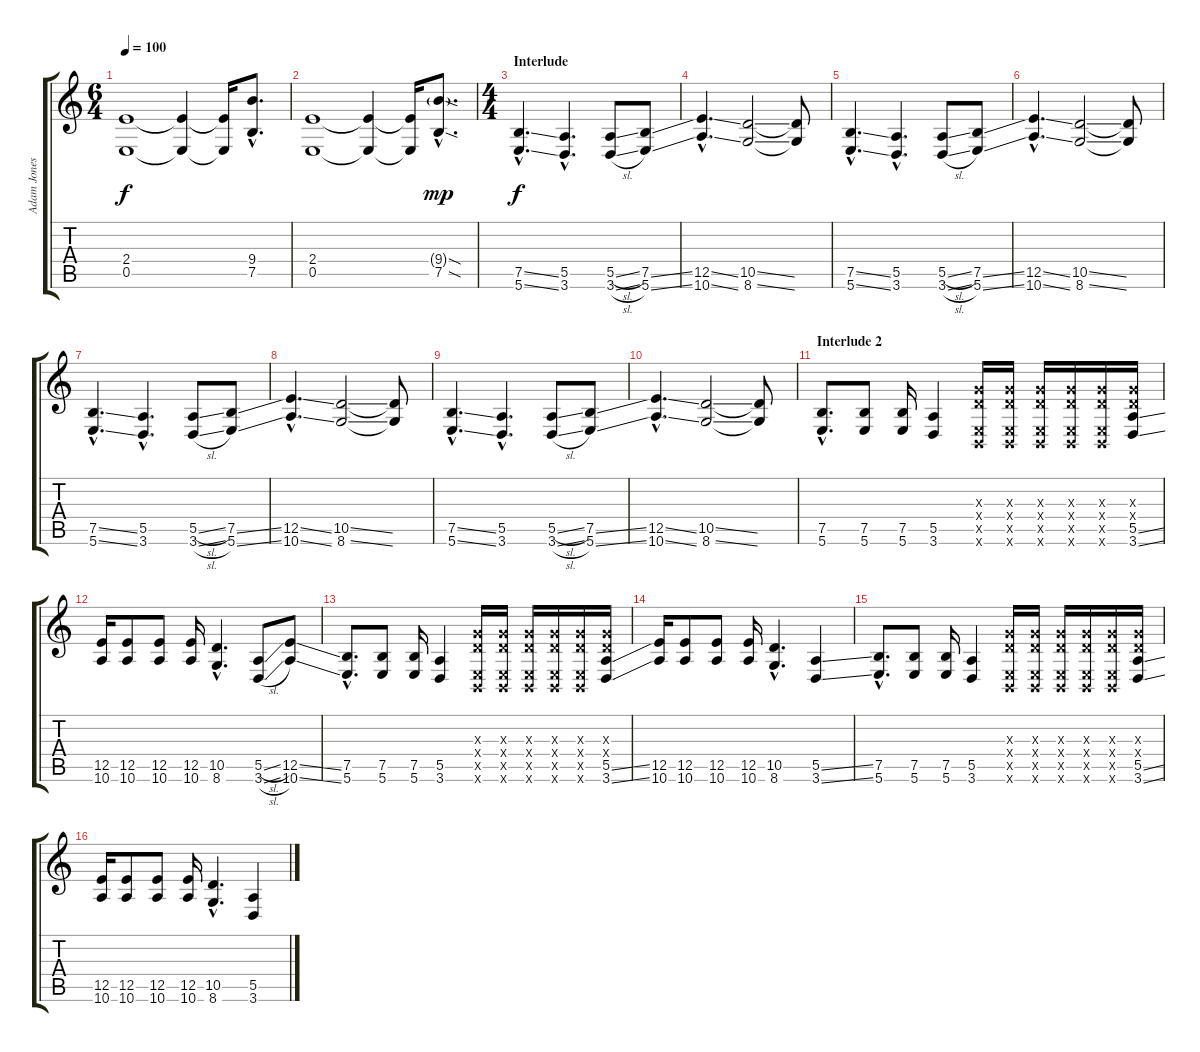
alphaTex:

\track ("Adam Jones - Guitar" "Adam Jones") {instrument distortionguitar}
\staff {score tabs}
\tuning (E4 B3 G3 D3 E2 B1) {hide}
\ts (6 4)
\tempo 100
\clef g2
\ks c
(2.4 0.5).1{dy f} (2.4{t} 0.5{t}).4 (2.4{t} 0.5{t}).16 (9.4{hac} 7.5{hac}).8{d} |
(2.4 0.5).1 (2.4{t} 0.5{t}).4 (2.4{t} 0.5{t}).16 (9.4{sod g hac} 7.5{sod hac}).8{d dy mp} |
\ts (4 4)
\section ("" "Interlude")
(7.5{ss hac} 5.6{ss hac}).4{d dy f} (5.5{hac} 3.6{hac}).4{d} (5.5{sl} 3.6{sl}).8 (7.5{ss} 5.6{ss}).8 |
(12.5{ss hac} 10.6{ss hac}).4{d} (10.5{ss} 8.6{ss}).2 (10.5{t} 8.6{t}).8 |
(7.5{ss hac} 5.6{ss hac}).4{d} (5.5{hac} 3.6{hac}).4{d} (5.5{sl} 3.6{sl}).8 (7.5{ss} 5.6{ss}).8 |
(12.5{ss hac} 10.6{ss hac}).4{d} (10.5{ss} 8.6{ss}).2 (10.5{t} 8.6{t}).8 |
(7.5{ss hac} 5.6{ss hac}).4{d} (5.5{hac} 3.6{hac}).4{d} (5.5{sl} 3.6{sl}).8 (7.5{ss} 5.6{ss}).8 |
(12.5{ss hac} 10.6{ss hac}).4{d} (10.5{ss} 8.6{ss}).2 (10.5{t} 8.6{t}).8 |
(7.5{ss hac} 5.6{ss hac}).4{d} (5.5{hac} 3.6{hac}).4{d} (5.5{sl} 3.6{sl}).8 (7.5{ss} 5.6{ss}).8 |
(12.5{ss hac} 10.6{ss hac}).4{d} (10.5{ss} 8.6{ss}).2 (10.5{t} 8.6{t}).8 |
\section ("" "Interlude 2")
(7.5{hac} 5.6{hac}).8{d} (7.5 5.6).8 (7.5 5.6).16 (5.5 3.6).4 (0.3{x} 0.4{x} 0.5{x} 0.6{x}).16 (0.3{x} 0.4{x} 0.5{x} 0.6{x}).16 (0.3{x} 0.4{x} 0.5{x} 0.6{x}).16 (0.3{x} 0.4{x} 0.5{x} 0.6{x}).16 (0.3{x} 0.4{x} 0.5{x} 0.6{x}).16 (0.3{x} 0.4{x} 5.5{ss} 3.6{ss}).16 |
(12.5 10.6).16 (12.5 10.6).8 (12.5 10.6).8 (12.5 10.6).16 (10.5{hac} 8.6{hac}).4{d} (5.5{sl} 3.6{sl}).8 (12.5{ss} 10.6{ss}).8 |
(7.5{hac} 5.6{hac}).8{d} (7.5 5.6).8 (7.5 5.6).16 (5.5 3.6).4 (0.3{x} 0.4{x} 0.5{x} 0.6{x}).16 (0.3{x} 0.4{x} 0.5{x} 0.6{x}).16 (0.3{x} 0.4{x} 0.5{x} 0.6{x}).16 (0.3{x} 0.4{x} 0.5{x} 0.6{x}).16 (0.3{x} 0.4{x} 0.5{x} 0.6{x}).16 (0.3{x} 0.4{x} 5.5{ss} 3.6{ss}).16 |
(12.5 10.6).16 (12.5 10.6).8 (12.5 10.6).8 (12.5 10.6).16 (10.5{hac} 8.6{hac}).4{d} (5.5{ss} 3.6{ss}).4 |
(7.5{hac} 5.6{hac}).8{d} (7.5 5.6).8 (7.5 5.6).16 (5.5 3.6).4 (0.3{x} 0.4{x} 0.5{x} 0.6{x}).16 (0.3{x} 0.4{x} 0.5{x} 0.6{x}).16 (0.3{x} 0.4{x} 0.5{x} 0.6{x}).16 (0.3{x} 0.4{x} 0.5{x} 0.6{x}).16 (0.3{x} 0.4{x} 0.5{x} 0.6{x}).16 (0.3{x} 0.4{x} 5.5{ss} 3.6{ss}).16 |
(12.5 10.6).16 (12.5 10.6).8 (12.5 10.6).8 (12.5 10.6).16 (10.5{hac} 8.6{hac}).4{d} (5.5 3.6).4
